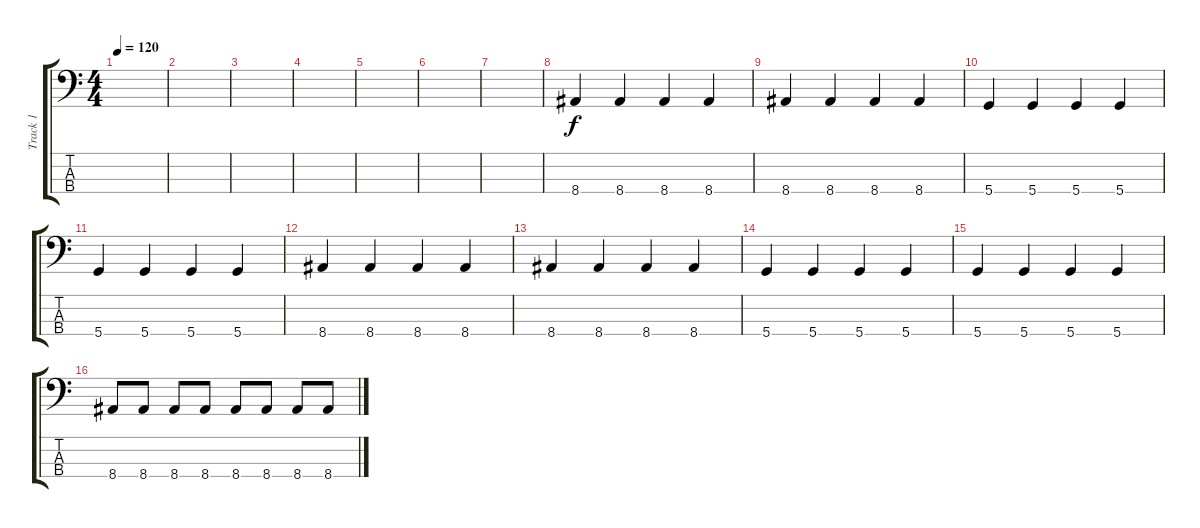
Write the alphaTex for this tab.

\track ("Track 1" "Track 1") {instrument distortionguitar}
\staff {score tabs}
\tuning (G2 D2 A1 D1) {hide}
\ts (4 4)
\tempo 120
\clef f4
\ks c
|
|
|
|
|
|
|
8.4.4 8.4.4 8.4.4 8.4.4 |
8.4.4 8.4.4 8.4.4 8.4.4 |
5.4.4 5.4.4 5.4.4 5.4.4 |
5.4.4 5.4.4 5.4.4 5.4.4 |
8.4.4 8.4.4 8.4.4 8.4.4 |
8.4.4 8.4.4 8.4.4 8.4.4 |
5.4.4 5.4.4 5.4.4 5.4.4 |
5.4.4 5.4.4 5.4.4 5.4.4 |
8.4.8 8.4.8 8.4.8 8.4.8 8.4.8 8.4.8 8.4.8 8.4.8
